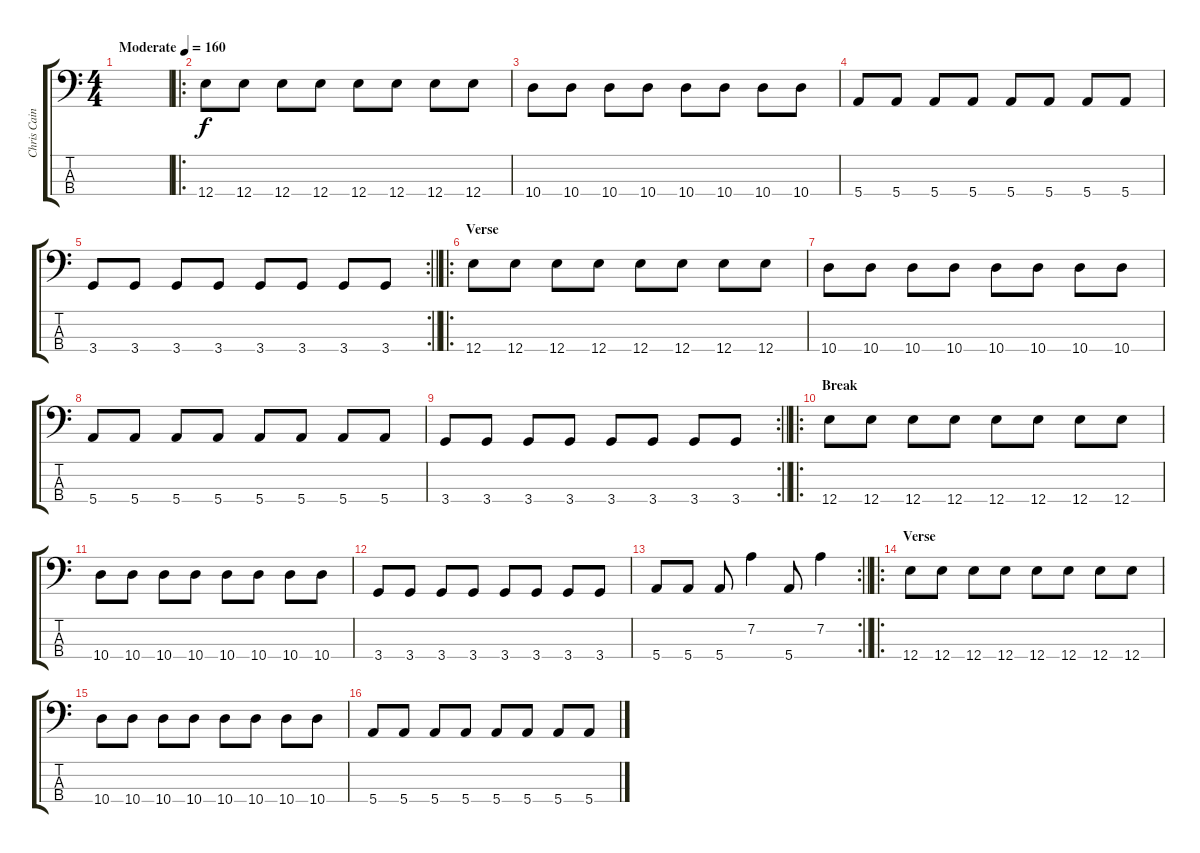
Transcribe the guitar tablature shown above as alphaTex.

\track ("Chris Cain" "Chris Cain") {instrument electricbasspick}
\staff {score tabs}
\tuning (G2 D2 A1 E1) {hide}
\ts (4 4)
\tempo (160 "Moderate")
\clef f4
\ks c
|
\ro
12.4.8 12.4.8 12.4.8 12.4.8 12.4.8 12.4.8 12.4.8 12.4.8 |
10.4.8 10.4.8 10.4.8 10.4.8 10.4.8 10.4.8 10.4.8 10.4.8 |
5.4.8 5.4.8 5.4.8 5.4.8 5.4.8 5.4.8 5.4.8 5.4.8 |
\rc 2
\barLineRight lightlight
3.4.8 3.4.8 3.4.8 3.4.8 3.4.8 3.4.8 3.4.8 3.4.8 |
\ro
\section ("" "Verse")
12.4.8 12.4.8 12.4.8 12.4.8 12.4.8 12.4.8 12.4.8 12.4.8 |
10.4.8 10.4.8 10.4.8 10.4.8 10.4.8 10.4.8 10.4.8 10.4.8 |
5.4.8 5.4.8 5.4.8 5.4.8 5.4.8 5.4.8 5.4.8 5.4.8 |
\rc 2
\barLineRight lightlight
3.4.8 3.4.8 3.4.8 3.4.8 3.4.8 3.4.8 3.4.8 3.4.8 |
\ro
\section ("" "Break")
12.4.8 12.4.8 12.4.8 12.4.8 12.4.8 12.4.8 12.4.8 12.4.8 |
10.4.8 10.4.8 10.4.8 10.4.8 10.4.8 10.4.8 10.4.8 10.4.8 |
3.4.8 3.4.8 3.4.8 3.4.8 3.4.8 3.4.8 3.4.8 3.4.8 |
\rc 2
\barLineRight lightlight
5.4.8 5.4.8 5.4.8 7.2.4 5.4.8 7.2.4 |
\ro
\section ("" "Verse")
12.4.8 12.4.8 12.4.8 12.4.8 12.4.8 12.4.8 12.4.8 12.4.8 |
10.4.8 10.4.8 10.4.8 10.4.8 10.4.8 10.4.8 10.4.8 10.4.8 |
5.4.8 5.4.8 5.4.8 5.4.8 5.4.8 5.4.8 5.4.8 5.4.8
